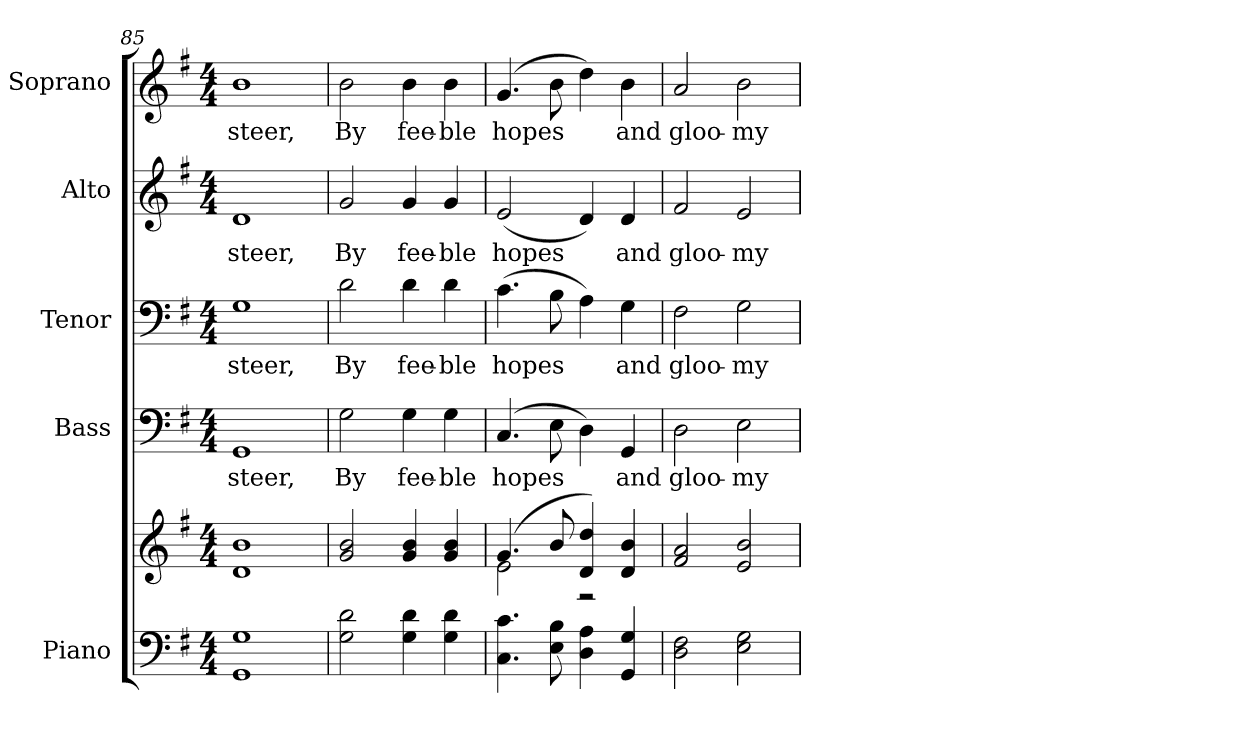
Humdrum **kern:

**kern	**kern	**kern	**text	**kern	**text	**kern	**text	**kern	**text
*part5	*part5	*part4	*part4	*part3	*part3	*part2	*part2	*part1	*part1
*staff6	*staff5	*staff4	*staff4	*staff3	*staff3	*staff2	*staff2	*staff1	*staff1
*I"Piano	*	*I"Bass	*	*I"Tenor	*	*I"Alto	*	*I"Soprano	*
*I'Pno.	*	*I'B.	*	*I'T.	*	*I'A.	*	*I'S.	*
!!LO:PB:g=z
*clefF4	*clefG2	*clefF4	*	*clefF4	*	*clefG2	*	*clefG2	*
*k[f#]	*k[f#]	*k[f#]	*	*k[f#]	*	*k[f#]	*	*k[f#]	*
*G:	*G:	*G:	*	*G:	*	*G:	*	*G:	*
*M4/4	*M4/4	*M4/4	*	*M4/4	*	*M4/4	*	*M4/4	*
=85	=85	=85	=85	=85	=85	=85	=85	=85	=85
!	!	!	!LO:LY:b:color=#000000	!	!	!	!	!	!
!	!	!	!	!	!LO:LY:b:color=#000000	!	!	!	!
!	!	!	!	!	!	!	!LO:LY:b:color=#000000	!	!
!	!	!	!	!	!	!	!	!	!LO:LY:b:color=#000000
1GGi 1Gi	1di 1bi	1GGi	steer,	1Gi	steer,	1di	steer,	1bi	steer,
=86	=86	=86	=86	=86	=86	=86	=86	=86	=86
!	!	!	!LO:LY:b:color=#000000	!	!	!	!	!	!
!	!	!	!	!	!LO:LY:b:color=#000000	!	!	!	!
!	!	!	!	!	!	!	!LO:LY:b:color=#000000	!	!
!	!	!	!	!	!	!	!	!	!LO:LY:b:color=#000000
2Gi\ 2di	2gi/ 2bi	2Gi\	By	2di\	By	2gi/	By	2bi\	By
!	!	!	!LO:LY:b:color=#000000	!	!	!	!	!	!
!	!	!	!	!	!LO:LY:b:color=#000000	!	!	!	!
!	!	!	!	!	!	!	!LO:LY:b:color=#000000	!	!
!	!	!	!	!	!	!	!	!	!LO:LY:b:color=#000000
4Gi\ 4di	4gi/ 4bi	4Gi\	fee-	4di\	fee-	4gi/	fee-	4bi\	fee-
!	!	!	!LO:LY:b:color=#000000	!	!	!	!	!	!
!	!	!	!	!	!LO:LY:b:color=#000000	!	!	!	!
!	!	!	!	!	!	!	!LO:LY:b:color=#000000	!	!
!	!	!	!	!	!	!	!	!	!LO:LY:b:color=#000000
4Gi\ 4di	4gi/ 4bi	4Gi\	-ble	4di\	-ble	4gi/	-ble	4bi\	-ble
!!LO:PB:g=z
=87	=87	=87	=87	=87	=87	=87	=87	=87	=87
*	*^	*	*	*	*	*	*	*	*
!	!	!	!	!LO:LY:b:color=#000000	!	!	!	!	!	!
!	!	!	!	!	!	!LO:LY:b:color=#000000	!	!	!	!
!	!	!	!	!	!	!	!	!LO:LY:b:color=#000000	!	!
!	!	!	!	!	!	!	!	!	!	!LO:LY:b:color=#000000
4.Ci\ 4.ci	(4.gi/	2ei\	(4.Ci/	hopes	(4.ci\	hopes	(2ei/	hopes	(4.gi/	hopes
8Ei\ 8Bi	8bi/	.	8Ei\	.	8Bi\	.	.	.	8bi\	.
4Di\ 4Ai	4di/ 4ddi)	2r	4Di\)	.	4Ai\)	.	4di/)	.	4ddi\)	.
!	!	!	!	!LO:LY:b:color=#000000	!	!	!	!	!	!
!	!	!	!	!	!	!LO:LY:b:color=#000000	!	!	!	!
!	!	!	!	!	!	!	!	!LO:LY:b:color=#000000	!	!
!	!	!	!	!	!	!	!	!	!	!LO:LY:b:color=#000000
4GGi/ 4Gi	4di/ 4bi	.	4GGi/	and	4Gi\	and	4di/	and	4bi\	and
*	*v	*v	*	*	*	*	*	*	*	*
=88	=88	=88	=88	=88	=88	=88	=88	=88	=88
!	!	!	!LO:LY:b:color=#000000	!	!	!	!	!	!
!	!	!	!	!	!LO:LY:b:color=#000000	!	!	!	!
!	!	!	!	!	!	!	!LO:LY:b:color=#000000	!	!
!	!	!	!	!	!	!	!	!	!LO:LY:b:color=#000000
2Di\ 2F#i	2f#i/ 2ai	2Di\	gloo-	2F#i\	gloo-	2f#i/	gloo-	2ai/	gloo-
!	!	!	!LO:LY:b:color=#000000	!	!	!	!	!	!
!	!	!	!	!	!LO:LY:b:color=#000000	!	!	!	!
!	!	!	!	!	!	!	!LO:LY:b:color=#000000	!	!
!	!	!	!	!	!	!	!	!	!LO:LY:b:color=#000000
2Ei\ 2Gi	2ei/ 2bi	2Ei\	-my	2Gi\	-my	2ei/	-my	2bi\	-my
=	=	=	=	=	=	=	=	=	=
*-	*-	*-	*-	*-	*-	*-	*-	*-	*-
